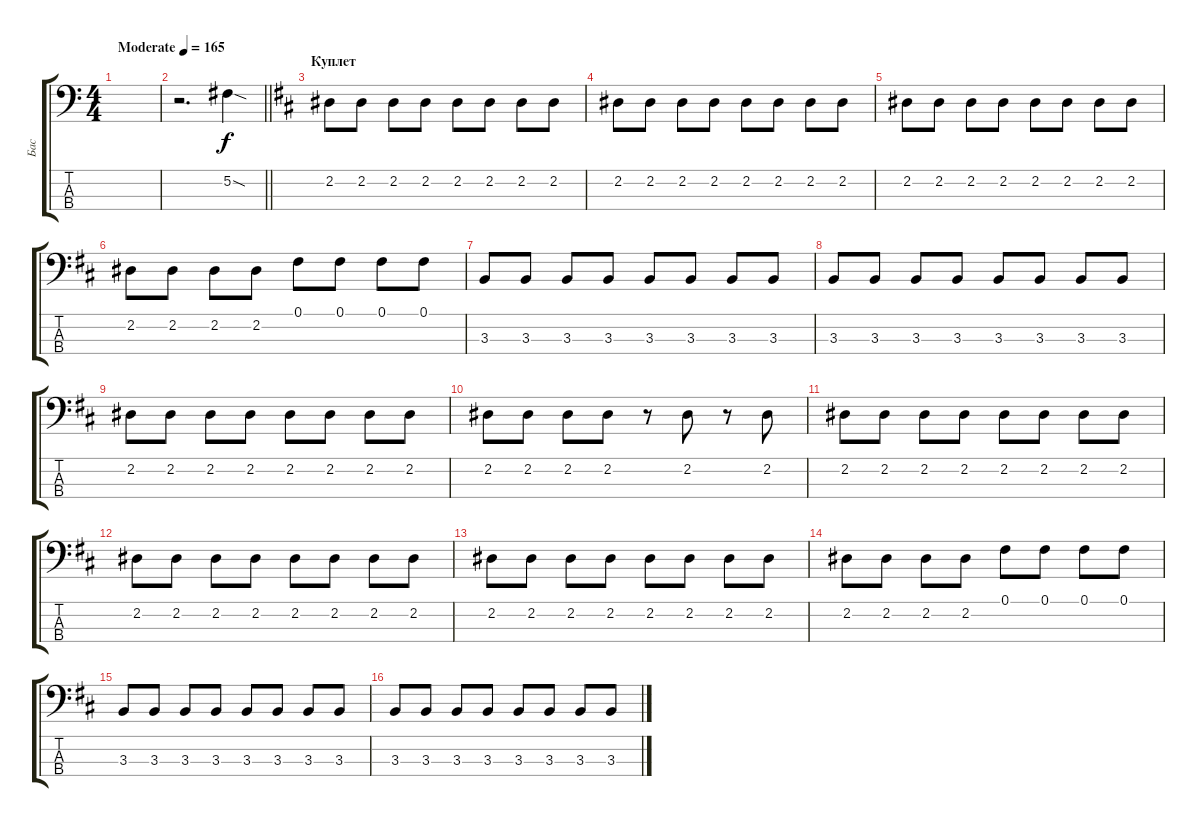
\track ("Бас" "Бас") {instrument electricbassfinger}
\staff {score tabs}
\tuning (Gb2 Db2 Ab1 Eb1) {hide}
\ts (4 4)
\tempo (165 "Moderate")
\clef f4
\ks c
|
\barLineRight lightlight
r.2{d} 5.2{sod}.4 |
\section ("" "Куплет")
\ks bminor
2.2.8 2.2.8 2.2.8 2.2.8 2.2.8 2.2.8 2.2.8 2.2.8 |
2.2.8 2.2.8 2.2.8 2.2.8 2.2.8 2.2.8 2.2.8 2.2.8 |
2.2.8 2.2.8 2.2.8 2.2.8 2.2.8 2.2.8 2.2.8 2.2.8 |
2.2.8 2.2.8 2.2.8 2.2.8 0.1.8 0.1.8 0.1.8 0.1.8 |
3.3.8 3.3.8 3.3.8 3.3.8 3.3.8 3.3.8 3.3.8 3.3.8 |
3.3.8 3.3.8 3.3.8 3.3.8 3.3.8 3.3.8 3.3.8 3.3.8 |
2.2.8 2.2.8 2.2.8 2.2.8 2.2.8 2.2.8 2.2.8 2.2.8 |
2.2.8 2.2.8 2.2.8 2.2.8 r.8 2.2.8 r.8 2.2.8 |
2.2.8 2.2.8 2.2.8 2.2.8 2.2.8 2.2.8 2.2.8 2.2.8 |
2.2.8 2.2.8 2.2.8 2.2.8 2.2.8 2.2.8 2.2.8 2.2.8 |
2.2.8 2.2.8 2.2.8 2.2.8 2.2.8 2.2.8 2.2.8 2.2.8 |
2.2.8 2.2.8 2.2.8 2.2.8 0.1.8 0.1.8 0.1.8 0.1.8 |
3.3.8 3.3.8 3.3.8 3.3.8 3.3.8 3.3.8 3.3.8 3.3.8 |
3.3.8 3.3.8 3.3.8 3.3.8 3.3.8 3.3.8 3.3.8 3.3.8
